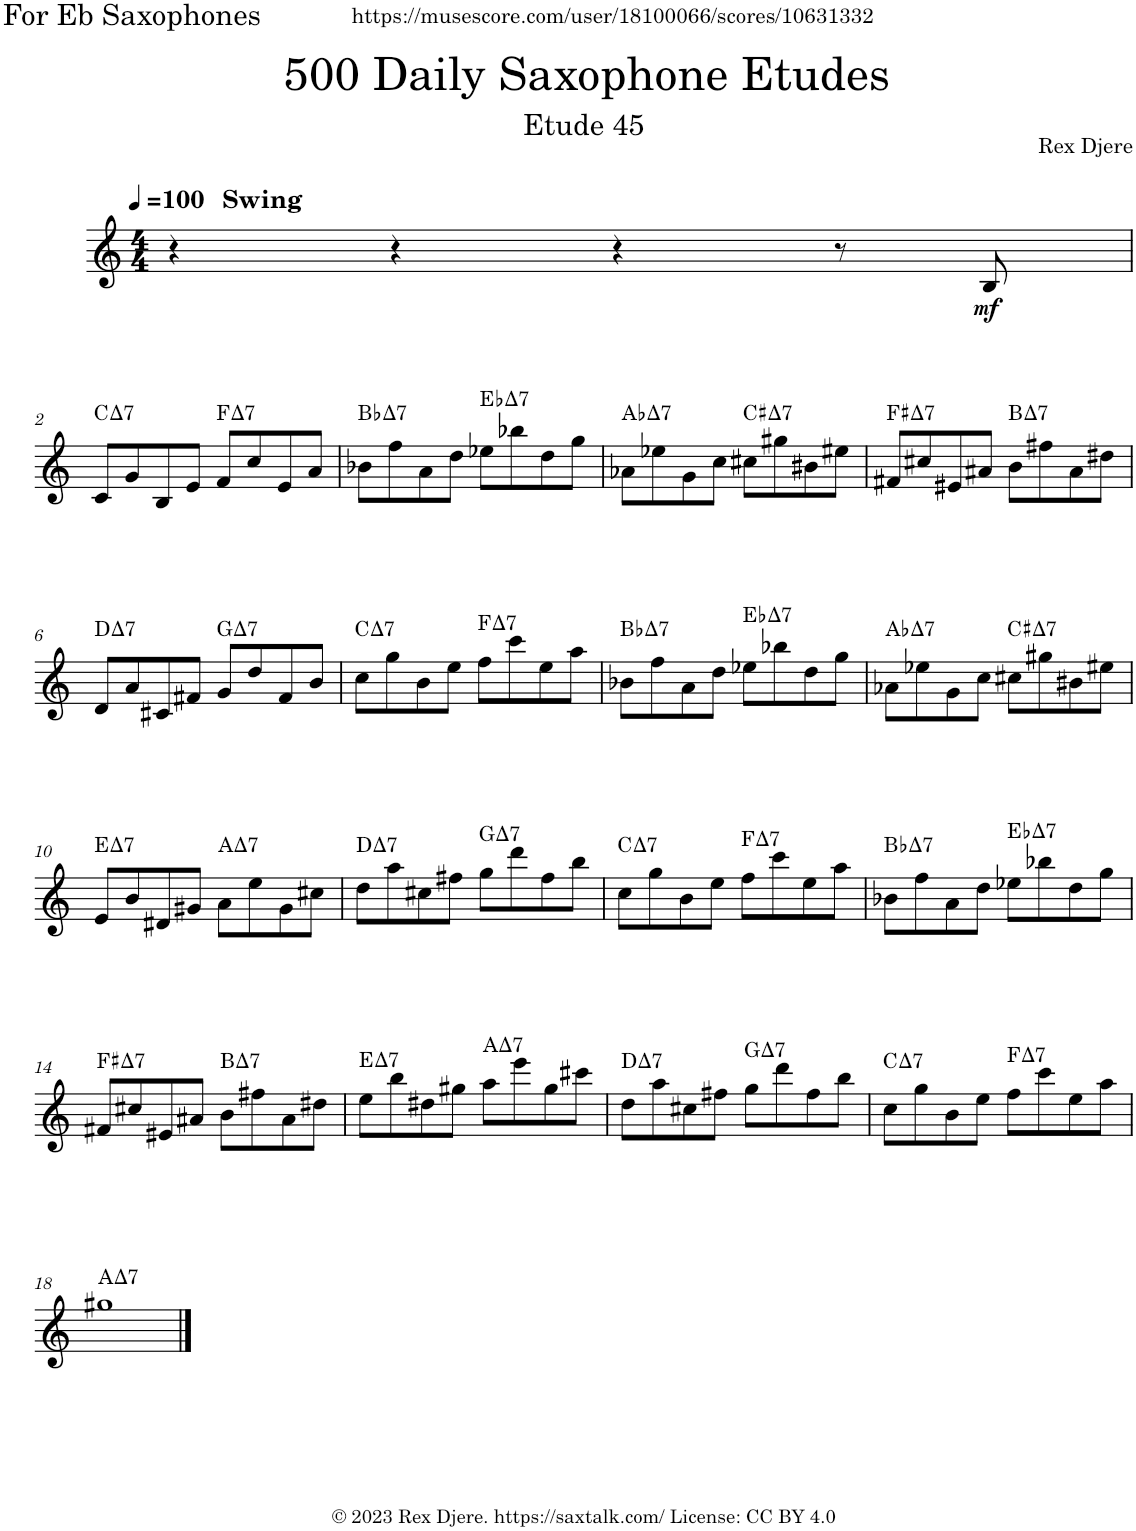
**kern	**dynam	**harte
*part1	*part1	*part1
*staff1	*staff1	*
*I"Alto Saxophone	*	*
*I'A. Sax.	*	*
*clefG2	*	*
*Trd5c9	*	*
*k[]	*	*
*M4/4	*	*
*MM100	*	*
=1	=1	=1
!LO:TX:a:B:t=Swing	!	!
4r	.	.
4r	.	.
4r	.	.
8r	.	.
!	!LO:DY:b	!
8B/	mf	.
!!LO:LB:g=z
=2	=2	=2
!	!	!LO:H:kt=7
8c/L	.	C:maj7
8g/	.	.
8B/	.	.
8e/J	.	.
!	!	!LO:H:kt=7
8f/L	.	F:maj7
8cc/	.	.
8e/	.	.
8a/J	.	.
=3	=3	=3
!	!	!LO:H:kt=7
8b-X\L	.	Bb:maj7
8ff\	.	.
8a\	.	.
8dd\J	.	.
!	!	!LO:H:kt=7
8ee-X\L	.	Eb:maj7
8bb-X\	.	.
8dd\	.	.
8gg\J	.	.
=4	=4	=4
!	!	!LO:H:kt=7
8a-X\L	.	Ab:maj7
8ee-X\	.	.
8g\	.	.
8cc\J	.	.
!	!	!LO:H:kt=7
8cc#X\L	.	C#:maj7
8gg#X\	.	.
8b#X\	.	.
8ee#X\J	.	.
=5	=5	=5
!	!	!LO:H:kt=7
8f#X/L	.	F#:maj7
8cc#X/	.	.
8e#X/	.	.
8a#X/J	.	.
!	!	!LO:H:kt=7
8b\L	.	B:maj7
8ff#X\	.	.
8a#\	.	.
8dd#X\J	.	.
!!LO:LB:g=z
=6	=6	=6
!	!	!LO:H:kt=7
8d/L	.	D:maj7
8a/	.	.
8c#X/	.	.
8f#X/J	.	.
!	!	!LO:H:kt=7
8g/L	.	G:maj7
8dd/	.	.
8f#/	.	.
8b/J	.	.
=7	=7	=7
!	!	!LO:H:kt=7
8cc\L	.	C:maj7
8gg\	.	.
8b\	.	.
8ee\J	.	.
!	!	!LO:H:kt=7
8ff\L	.	F:maj7
8ccc\	.	.
8ee\	.	.
8aa\J	.	.
=8	=8	=8
!	!	!LO:H:kt=7
8b-X\L	.	Bb:maj7
8ff\	.	.
8a\	.	.
8dd\J	.	.
!	!	!LO:H:kt=7
8ee-X\L	.	Eb:maj7
8bb-X\	.	.
8dd\	.	.
8gg\J	.	.
=9	=9	=9
!	!	!LO:H:kt=7
8a-X\L	.	Ab:maj7
8ee-X\	.	.
8g\	.	.
8cc\J	.	.
!	!	!LO:H:kt=7
8cc#X\L	.	C#:maj7
8gg#X\	.	.
8b#X\	.	.
8ee#X\J	.	.
!!LO:LB:g=z
=10	=10	=10
!	!	!LO:H:kt=7
8e/L	.	E:maj7
8b/	.	.
8d#X/	.	.
8g#X/J	.	.
!	!	!LO:H:kt=7
8a\L	.	A:maj7
8ee\	.	.
8g#\	.	.
8cc#X\J	.	.
=11	=11	=11
!	!	!LO:H:kt=7
8dd\L	.	D:maj7
8aa\	.	.
8cc#X\	.	.
8ff#X\J	.	.
!	!	!LO:H:kt=7
8gg\L	.	G:maj7
8ddd\	.	.
8ff#\	.	.
8bb\J	.	.
=12	=12	=12
!	!	!LO:H:kt=7
8cc\L	.	C:maj7
8gg\	.	.
8b\	.	.
8ee\J	.	.
!	!	!LO:H:kt=7
8ff\L	.	F:maj7
8ccc\	.	.
8ee\	.	.
8aa\J	.	.
=13	=13	=13
!	!	!LO:H:kt=7
8b-X\L	.	Bb:maj7
8ff\	.	.
8a\	.	.
8dd\J	.	.
!	!	!LO:H:kt=7
8ee-X\L	.	Eb:maj7
8bb-X\	.	.
8dd\	.	.
8gg\J	.	.
!!LO:LB:g=z
=14	=14	=14
!	!	!LO:H:kt=7
8f#X/L	.	F#:maj7
8cc#X/	.	.
8e#X/	.	.
8a#X/J	.	.
!	!	!LO:H:kt=7
8b\L	.	B:maj7
8ff#X\	.	.
8a#\	.	.
8dd#X\J	.	.
=15	=15	=15
!	!	!LO:H:kt=7
8ee\L	.	E:maj7
8bb\	.	.
8dd#X\	.	.
8gg#X\J	.	.
!	!	!LO:H:kt=7
8aa\L	.	A:maj7
8eee\	.	.
8gg#\	.	.
8ccc#X\J	.	.
=16	=16	=16
!	!	!LO:H:kt=7
8dd\L	.	D:maj7
8aa\	.	.
8cc#X\	.	.
8ff#X\J	.	.
!	!	!LO:H:kt=7
8gg\L	.	G:maj7
8ddd\	.	.
8ff#\	.	.
8bb\J	.	.
=17	=17	=17
!	!	!LO:H:kt=7
8cc\L	.	C:maj7
8gg\	.	.
8b\	.	.
8ee\J	.	.
!	!	!LO:H:kt=7
8ff\L	.	F:maj7
8ccc\	.	.
8ee\	.	.
8aa\J	.	.
!!LO:LB:g=z
=18	=18	=18
!	!	!LO:H:kt=7
1gg#X	.	A:maj7
==	==	==
*-	*-	*-
